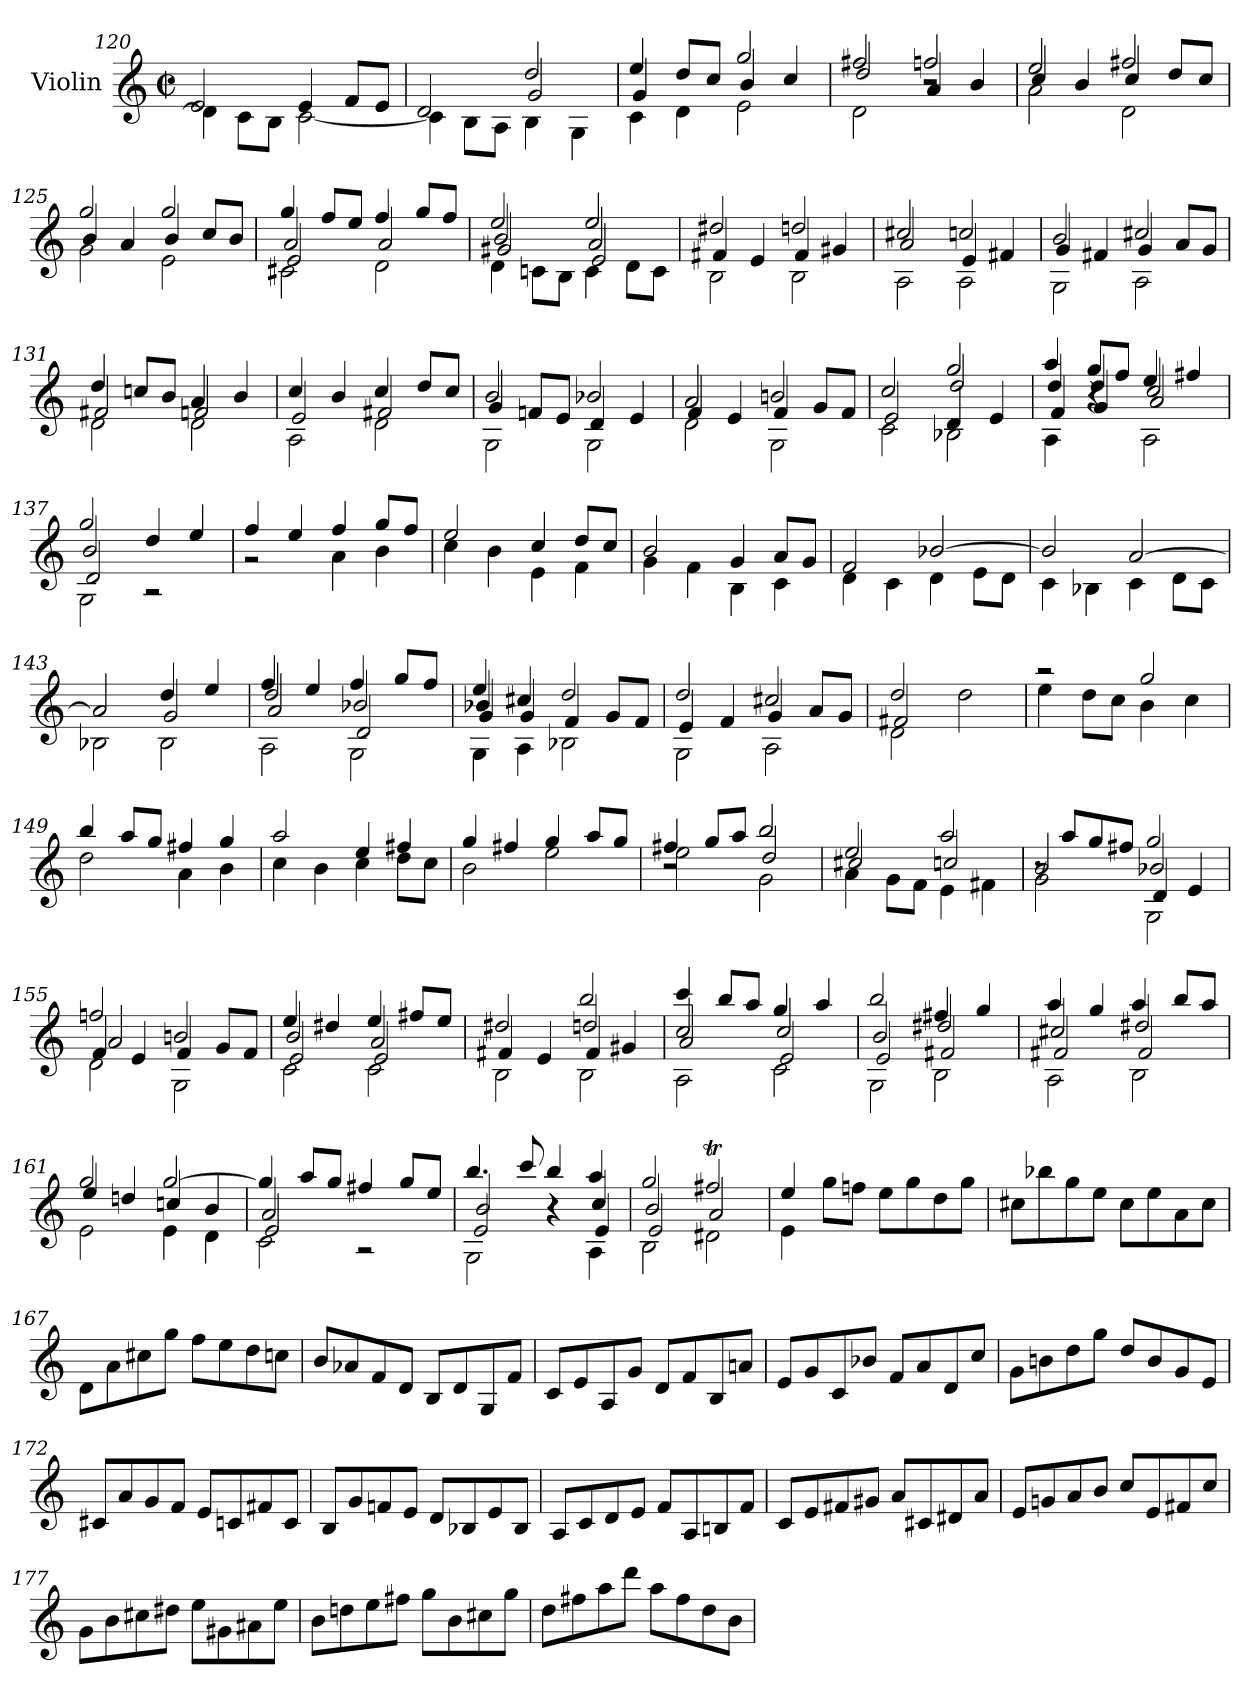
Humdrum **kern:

**kern
*part1
*staff1
*I"Violin
*I'Vln.
*clefG2
*k[]
*M2/2
*met(c|)
=120
*^
2e/	4d\]
.	8c\L
.	8B\J
4e/	[2c\
8f/L	.
8e/J	.
=121	=121
*	*^
2d/	4c\]	2ryy
.	8B\L	.
.	8A\J	.
2dd/	4B\	2g/
.	4G\	.
=122	=122	=122
4ee/	4c\	4g/
8dd/L	4d\	4ryy
8cc/J	.	.
2gg/	2e\	4b/
.	.	4cc/
=123	=123	=123
2ff#X/	2d\	2dd/
2ffn/	2r	4a/
.	.	4b/
=124	=124	=124
2ee/	2a\	4cc/
.	.	4b/
2ff#X/	2d\	4cc/
.	.	8dd/L
.	.	8cc/J
=125	=125	=125
2gg/	2g\	4b/
.	.	4a/
2gg/	2e\	4b/
.	.	8cc/L
.	.	8b/J
=126	=126	=126
*	*	*^
4gg/	2c#X\	2a/	2e/
8ff/L	.	.	.
8ee/J	.	.	.
4ff/	2d\	2a/	2ryy
8gg/L	.	.	.
8ff/J	.	.	.
=127	=127	=127	=127
2ee/	4d\	2b/	2g#X/
.	8cn\L	.	.
.	8B\J	.	.
2ee/	4c\	2a/	2e/
.	8d\L	.	.
.	8c\J	.	.
*	*	*v	*v
=128	=128	=128
2dd#X/	2B\	4f#X/
.	.	4e/
2ddn/	2B\	4f#/
.	.	4g#X/
=129	=129	=129
2cc#X/	2A\	2a/
2ccn/	2A\	4e/
.	.	4f#X/
=130	=130	=130
2b/	2G\	4g/
.	.	4f#X/
2cc#X/	2A\	4g/
.	.	8a/L
.	.	8g/J
=131	=131	=131
4dd/	2d\	2f#X/
8ccn/L	.	.
8b/J	.	.
4a/	2d\	2fn/
4b/	.	.
=132	=132	=132
4cc/	2A\	2e/
4b/	.	.
4cc/	2d\	2f#X/
8dd/L	.	.
8cc/J	.	.
=133	=133	=133
2b/	2G\	4g/
.	.	8fn/L
.	.	8e/J
2b-X/	2G\	4d/
.	.	4e/
=134	=134	=134
2a/	2d\	4f/
.	.	4e/
2bn/	2G\	4f/
.	.	8g/L
.	.	8f/J
=135	=135	=135
*	*	*^
2cc/	2c\	2e/	2ryy
2gg/	2B-X\	4d/	2dd/
.	.	4e/	.
=136	=136	=136	=136
4aa/	4A\	4dd/	4f/
8gg/L	4r	4dd/	4g/
8ff/J	.	.	.
4ee/	2A\	2cc/	2a/
4ff#X/	.	.	.
=137	=137	=137	=137
2gg/	2G\	2b/	2d/
4dd/	2r	2ryy	2ryy
4ee/	.	.	.
*	*v	*v	*v
=138	=138
4ff/	2r
4ee/	.
4ff/	4a\
8gg/L	4b\
8ff/J	.
=139	=139
2ee/	4cc\
.	4b\
4cc/	4e\
8dd/L	4f\
8cc/J	.
=140	=140
2b/	4g\
.	4f\
4g/	4B\
8a/L	4c\
8g/J	.
=141	=141
2f/	4d\
.	4c\
[2b-X/	4d\
.	8e\L
.	8d\J
=142	=142
2b-/]	4c\
.	4B-X\
[2a/	4c\
.	8d\L
.	8c\J
=143	=143
*	*^
2a/]	2B-X\	2ryy
4dd/	2B-\	2g/
4ee/	.	.
=144	=144	=144
*	*	*^
4ff/	2A\	2dd/	2a/
4ee/	.	.	.
4ff/	2G\	2b-X/	2d/
8gg/L	.	.	.
8ff/J	.	.	.
=145	=145	=145	=145
4ee/	4G\	4b-X/	4g/
4cc#X/	4A\	4g/	4ryy
2dd/	2B-X\	4f/	2ryy
.	.	8g/L	.
.	.	8f/J	.
*	*	*v	*v
=146	=146	=146
2dd/	2G\	4e/
.	.	4f/
2cc#X/	2A\	4g/
.	.	8a/L
.	.	8g/J
=147	=147	=147
2dd/	2d\	2f#X/
2ryy	2dd\	2ryy
*	*v	*v
=148	=148
2r	4ee\
.	8dd\L
.	8cc\J
2gg/	4b\
.	4cc\
=149	=149
4bb/	2dd\
8aa/L	.
8gg/J	.
4ff#X/	4a\
4gg/	4b\
=150	=150
2aa/	4cc\
.	4b\
4ee/	4cc\
4ff#X/	8dd\L
.	8cc\J
=151	=151
4gg/	2b\
4ff#X/	.
4gg/	2ee\
8aa/L	.
8gg/J	.
=152	=152
*	*^
4ff#X/	2r	2ee\
8gg/L	.	.
8aa/J	.	.
2bb/	2g\	2dd/
=153	=153	=153
2ee/	4a\	2cc#X/
.	8g\L	.
.	8f\J	.
2aa/	4e\	2ccn/
.	4f#X\	.
=154	=154	=154
*	*	*^
8r	2g\	2b/	2ryy
8aa/L	.	.	.
8gg/	.	.	.
8ff#X/J	.	.	.
2gg/	2G\	2b-X/	4d/
.	.	.	4e/
=155	=155	=155	=155
2ffn/	2d\	4f/	2a/
.	.	4e/	.
2bn/	2G\	4f/	2ryy
.	.	8g/L	.
.	.	8f/J	.
=156	=156	=156	=156
4ee/	2c\	2b/	2e/
4dd#X/	.	.	.
4ee/	2c\	2a/	2e/
8ff#X/L	.	.	.
8ee/J	.	.	.
=157	=157	=157	=157
2ryy	2B\	2dd#X/	4f#X/
.	.	.	4e/
2bb/	2B\	2ddn/	4f#/
.	.	.	4g#X/
=158	=158	=158	=158
4ccc/	2A\	2cc/	2a/
8bb/L	.	.	.
8aa/J	.	.	.
4gg/	2c\	2cc/	2e/
4aa/	.	.	.
=159	=159	=159	=159
2bb/	2G\	2b/	2e/
4ff#X/	2B\	2dd#X/	2f#X/
4gg/	.	.	.
=160	=160	=160	=160
4aa/	2A\	2cc#X/	2f#X/
4gg/	.	.	.
4aa/	2B\	2dd#X/	2f#/
8bb/L	.	.	.
8aa/J	.	.	.
*	*	*v	*v
=161	=161	=161
2gg/	2e\	4ee/
.	.	4ddn/
[2gg/	4e\	4ccn/
.	4d\	4b/
=162	=162	=162
*	*	*^
4gg/]	2c\	2a/	2e/
8aa/L	.	.	.
8gg/J	.	.	.
4ff#X/	2r	2ryy	2ryy
8gg/L	.	.	.
8ee/J	.	.	.
=163	=163	=163	=163
4.bb/	2G\	2b/	2e/
8ccc/	.	.	.
4bb/	4r	4r	4ryy
4aa/	4A\	4cc/	4e/
=164	=164	=164	=164
2gg/	2B\	2b/	2e/
2ff#Xt/	2d#X\	2a/	2ryy
*	*v	*v	*v
=165	=165
4ee/	4e\
8gg\L	4ryy
8ffn\J	.
8ee\L	2ryy
8gg\	.
8dd\	.
8gg\J	.
*v	*v
=166
8cc#X\L
8bb-X\
8gg\
8ee\J
8cc#\L
8ee\
8a\
8cc#\J
=167
8d\L
8a\
8cc#X\
8gg\J
8ff\L
8ee\
8dd\
8ccn\J
=168
8b/L
8a-X/
8f/
8d/J
8B/L
8d/
8G/
8f/J
=169
8c/L
8e/
8A/
8g/J
8d/L
8f/
8B/
8an/J
=170
8e/L
8g/
8c/
8b-X/J
8f/L
8a/
8d/
8cc/J
=171
8g\L
8bn\
8dd\
8gg\J
8dd/L
8b/
8g/
8e/J
=172
8c#X/L
8a/
8g/
8f/J
8e/L
8cn/
8f#X/
8c/J
=173
8B/L
8g/
8fn/
8e/J
8d/L
8B-X/
8e/
8B-/J
=174
8A/L
8c/
8d/
8e/J
8f/L
8A/
8Bn/
8f/J
=175
8c/L
8e/
8f#X/
8g#X/J
8a/L
8c#X/
8d#X/
8a/J
=176
8e/L
8gn/
8a/
8b/J
8cc/L
8e/
8f#X/
8cc/J
=177
8g\L
8b\
8cc#X\
8dd#X\J
8ee\L
8g#X\
8a#X\
8ee\J
=178
8b\L
8ddn\
8ee\
8ff#X\J
8gg\L
8b\
8cc#X\
8gg\J
=179
8dd\L
8ff#X\
8aa\
8ddd\J
8aa\L
8ff#\
8dd\
8b\J
=
*-
